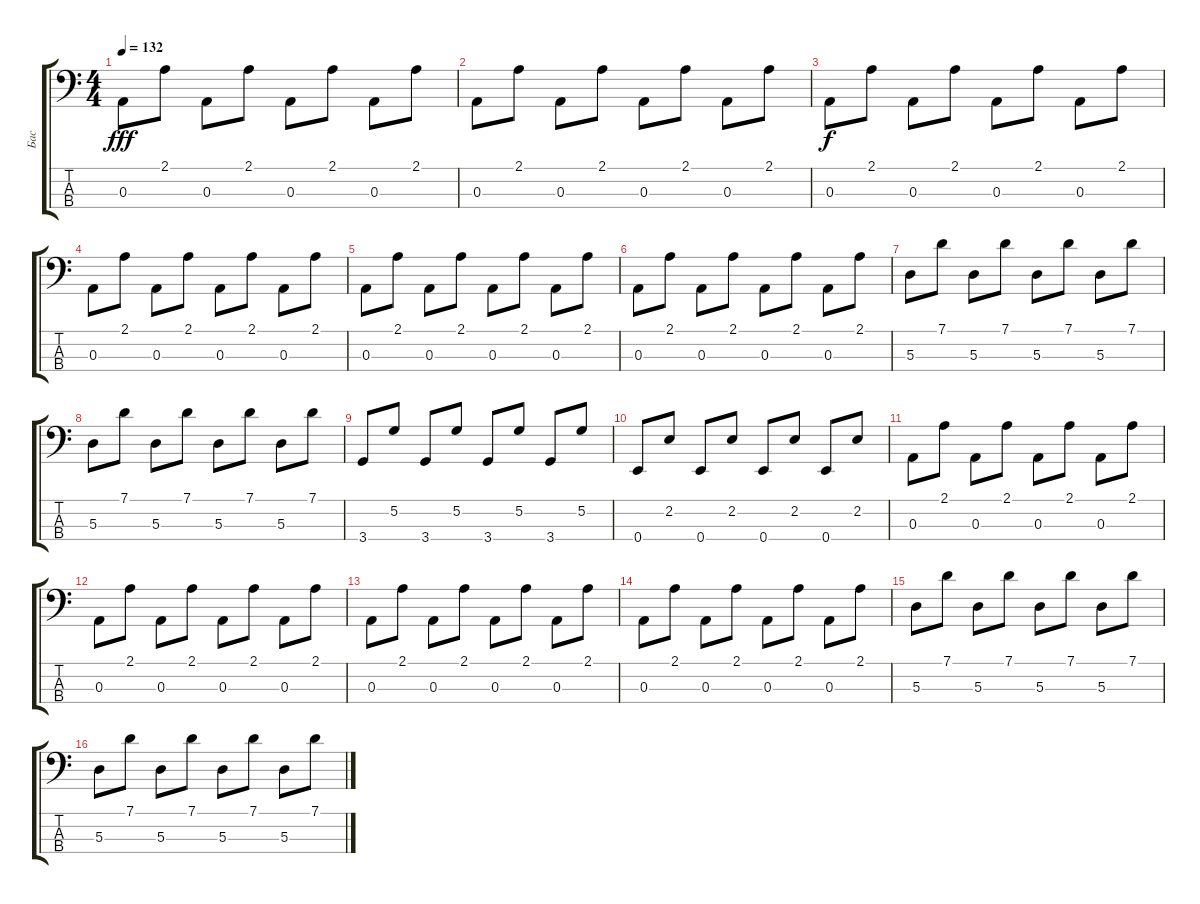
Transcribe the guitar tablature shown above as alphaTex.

\track ("Бас" "Бас") {instrument fretlessbass}
\staff {score tabs}
\tuning (G2 D2 A1 E1) {hide}
\ts (4 4)
\tempo 132
\clef f4
\ks c
0.3.8{dy fff} 2.1.8 0.3.8 2.1.8 0.3.8 2.1.8 0.3.8 2.1.8 |
0.3.8 2.1.8 0.3.8 2.1.8 0.3.8 2.1.8 0.3.8 2.1.8 |
0.3.8{dy f} 2.1.8 0.3.8 2.1.8 0.3.8 2.1.8 0.3.8 2.1.8 |
0.3.8 2.1.8 0.3.8 2.1.8 0.3.8 2.1.8 0.3.8 2.1.8 |
0.3.8 2.1.8 0.3.8 2.1.8 0.3.8 2.1.8 0.3.8 2.1.8 |
0.3.8 2.1.8 0.3.8 2.1.8 0.3.8 2.1.8 0.3.8 2.1.8 |
5.3.8 7.1.8 5.3.8 7.1.8 5.3.8 7.1.8 5.3.8 7.1.8 |
5.3.8 7.1.8 5.3.8 7.1.8 5.3.8 7.1.8 5.3.8 7.1.8 |
3.4.8 5.2.8 3.4.8 5.2.8 3.4.8 5.2.8 3.4.8 5.2.8 |
0.4.8 2.2.8 0.4.8 2.2.8 0.4.8 2.2.8 0.4.8 2.2.8 |
0.3.8 2.1.8 0.3.8 2.1.8 0.3.8 2.1.8 0.3.8 2.1.8 |
0.3.8 2.1.8 0.3.8 2.1.8 0.3.8 2.1.8 0.3.8 2.1.8 |
0.3.8 2.1.8 0.3.8 2.1.8 0.3.8 2.1.8 0.3.8 2.1.8 |
0.3.8 2.1.8 0.3.8 2.1.8 0.3.8 2.1.8 0.3.8 2.1.8 |
5.3.8 7.1.8 5.3.8 7.1.8 5.3.8 7.1.8 5.3.8 7.1.8 |
5.3.8 7.1.8 5.3.8 7.1.8 5.3.8 7.1.8 5.3.8 7.1.8
